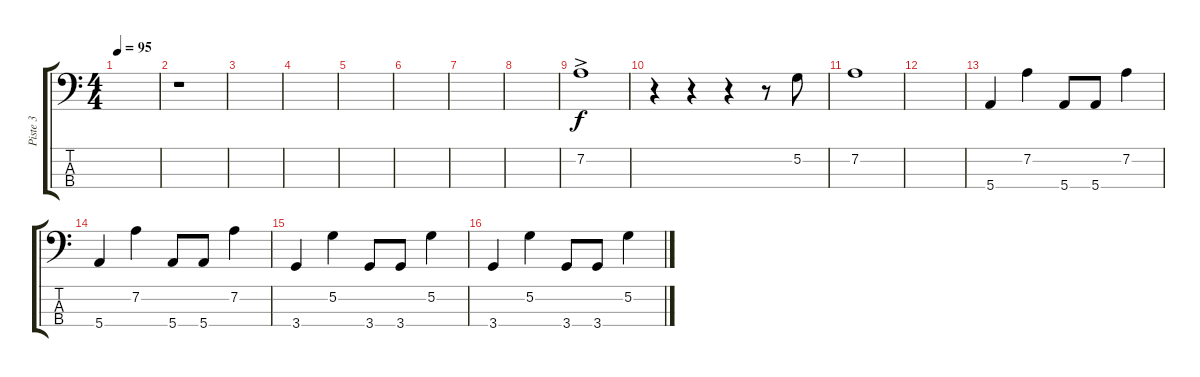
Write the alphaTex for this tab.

\track ("Piste 3" "Piste 3") {instrument electricbasspick}
\staff {score tabs}
\tuning (G2 D2 A1 E1) {hide}
\ts (4 4)
\tempo 95
\clef f4
\ks c
|
r.1 |
|
|
|
|
|
|
7.2{ac}.1 |
r.4 r.4 r.4 r.8 5.2.8{dy f} |
7.2.1 |
|
5.4.4 7.2.4 5.4.8 5.4.8 7.2.4 |
5.4.4 7.2.4 5.4.8 5.4.8 7.2.4 |
3.4.4 5.2.4 3.4.8 3.4.8 5.2.4 |
3.4.4 5.2.4 3.4.8 3.4.8 5.2.4
